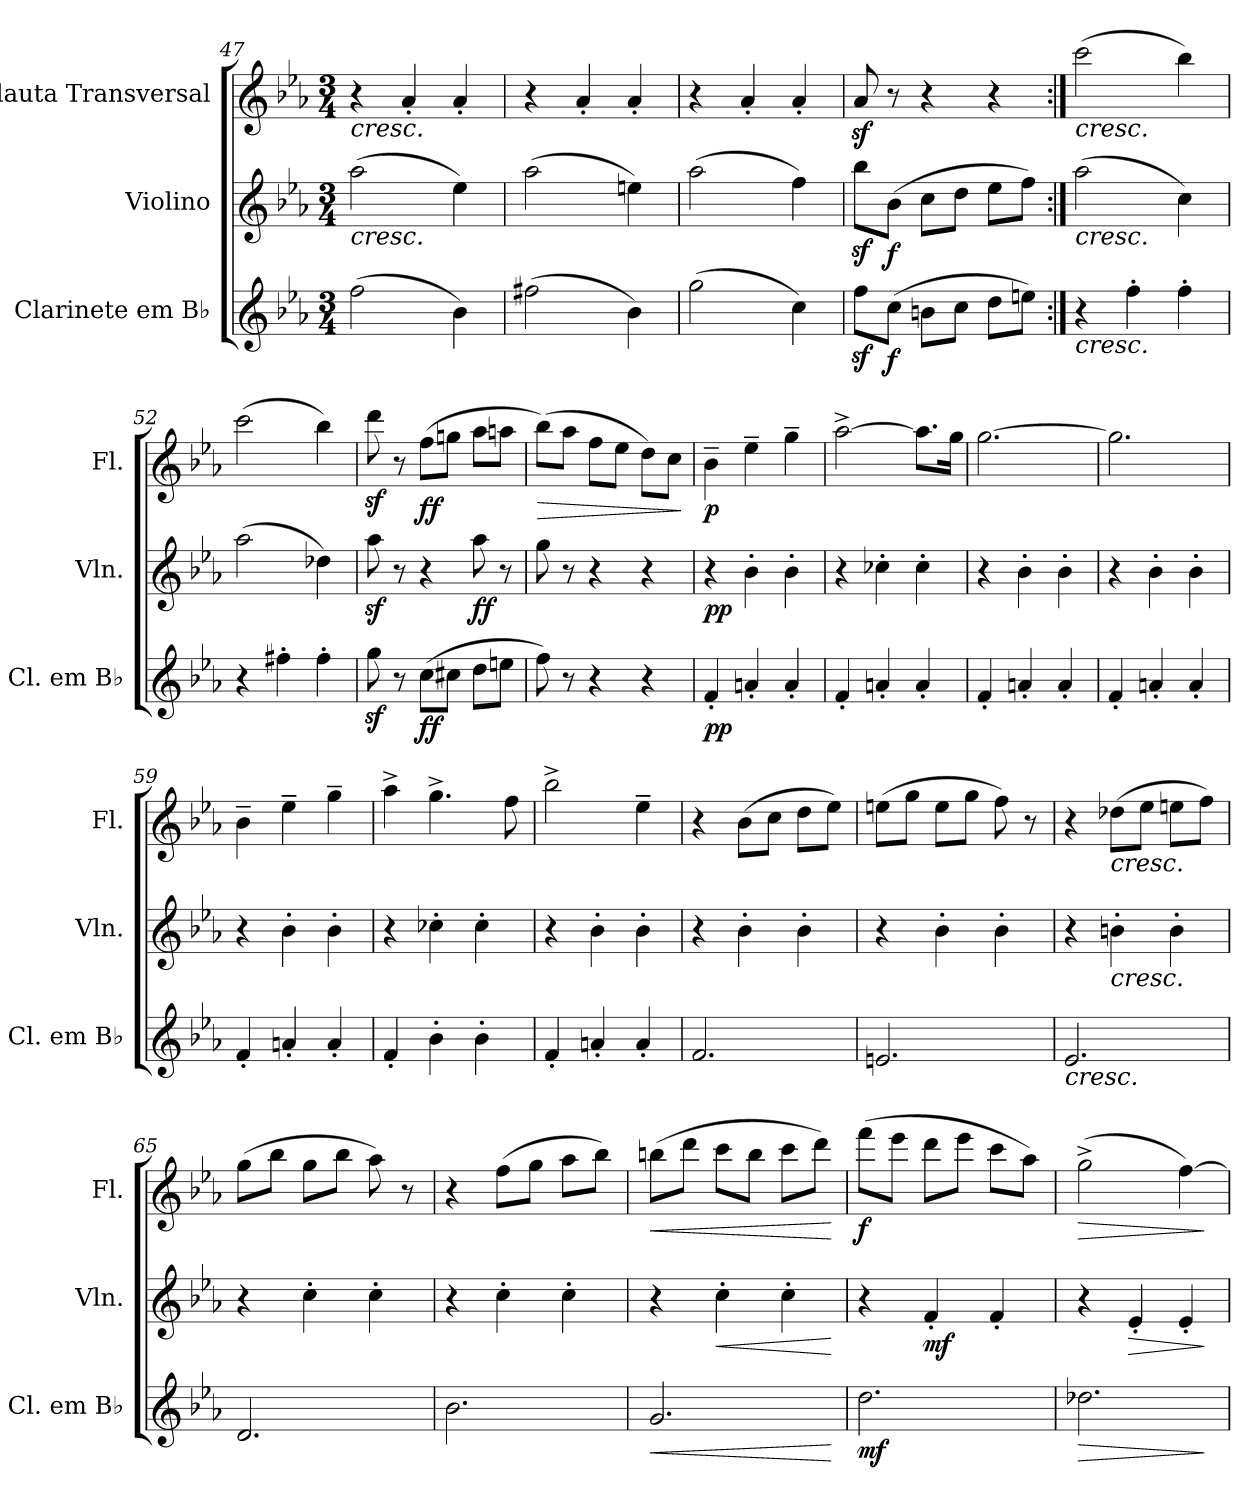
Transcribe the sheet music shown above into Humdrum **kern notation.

**kern	**dynam	**kern	**dynam	**kern	**dynam
*part3	*part3	*part2	*part2	*part1	*part1
*staff3	*staff3	*staff2	*staff2	*staff1	*staff1
*I"Clarinete em B♭	*	*I"Violino	*	*I"Flauta Transversal	*
*I'Cl. em B♭	*	*I'Vln.	*	*I'Fl.	*
*clefG2	*	*clefG2	*	*clefG2	*
*ITrd1c2	*	*	*	*	*
*k[b-e-a-d-g-]	*	*k[b-e-a-]	*	*k[b-e-a-]	*
*M3/4	*	*M3/4	*	*M3/4	*
=47	=47	=47	=47	=47	=47
!	!	!	!	!LO:TX:b:i:t=cresc.	!
!	!	!LO:TX:b:i:t=cresc.	!	!	!
(>2ee-\	.	(>2aa-\	.	4r	.
.	.	.	.	4a-'/	.
4a-\)	.	4ee-\)	.	4a-'/	.
=48	=48	=48	=48	=48	=48
(>2een\	.	(>2aa-\	.	4r	.
.	.	.	.	4a-'/	.
4a-\)	.	4een\)	.	4a-'/	.
=49	=49	=49	=49	=49	=49
(>2ff\	.	(>2aa-\	.	4r	.
.	.	.	.	4a-'/	.
4b-\)	.	4ff\)	.	4a-'/	.
=50	=50	=50	=50	=50	=50
8ee-z<\L	.	8bb-z<\L	.	8a-z</	.
!	!LO:DY:b	!	!LO:DY:b	!	!
(>8b-\J	f	(>8b-\J	f	8r	.
8an\L	.	8cc\L	.	4r	.
8b-\J	.	8dd\J	.	.	.
8cc\L	.	8ee-\L	.	4r	.
8ddn\J)	.	8ff\J)	.	.	.
=51:|!	=51:|!	=51:|!	=51:|!	=51:|!	=51:|!
!	!	!	!	!LO:TX:b:i:t=cresc.	!
!	!	!LO:TX:b:i:t=cresc.	!	!	!
!LO:TX:b:i:t=cresc.	!	!	!	!	!
4r	.	(>2aa-\	.	(>2ccc\	.
4ee-'\	.	.	.	.	.
4ee-'\	.	4cc\)	.	4bb-\)	.
=52	=52	=52	=52	=52	=52
4r	.	(>2aa-\	.	(>2ccc\	.
4een'\	.	.	.	.	.
4ee'\	.	4dd-X\)	.	4bb-\)	.
!!LO:PB:g=z
=53	=53	=53	=53	=53	=53
8ffz<\	.	8aa-z<\	.	8dddz<\	.
8r	.	8r	.	8r	.
!	!LO:DY:b	!	!	!	!LO:DY:b
(>8b-\L	ff	4r	.	(>8ff\L	ff
8bn\J	.	.	.	8ggn\J	.
!	!	!	!LO:DY:b	!	!
8cc\L	.	8aa-\	ff	8aa-\L	.
8ddn\J	.	8r	.	8aan\J	.
=54	=54	=54	=54	=54	=54
!	!	!	!	!	!LO:HP:b
8ee-\)	.	8gg\	.	(>8bb-\L)	>
8r	.	8r	.	8aa-\J	.
4r	.	4r	.	8ff\L	.
.	.	.	.	8ee-\J	.
4r	.	4r	.	8dd\L)	.
.	.	.	.	8cc\J	.
.	.	.	.	.	]
=55	=55	=55	=55	=55	=55
!	!LO:DY:b	!	!LO:DY:b	!	!LO:DY:b
4e-'/	pp	4r	pp	4b-~\	p
4gn'/	.	4b-'\	.	4ee-~\	.
4g'/	.	4b-'\	.	4gg~\	.
=56	=56	=56	=56	=56	=56
4e-'/	.	4r	.	[2aa-^\	.
4gn'/	.	4cc-X'\	.	.	.
4g'/	.	4cc-'\	.	8.aa-\L]	.
.	.	.	.	16gg\Jk	.
=57	=57	=57	=57	=57	=57
4e-'/	.	4r	.	[2.gg\	.
4gn'/	.	4b-'\	.	.	.
4g'/	.	4b-'\	.	.	.
=58	=58	=58	=58	=58	=58
4e-'/	.	4r	.	2.gg\]	.
4gn'/	.	4b-'\	.	.	.
4g'/	.	4b-'\	.	.	.
=59	=59	=59	=59	=59	=59
4e-'/	.	4r	.	4b-~\	.
4gn'/	.	4b-'\	.	4ee-~\	.
4g'/	.	4b-'\	.	4gg~\	.
!!LO:LB:g=z
=60	=60	=60	=60	=60	=60
4e-'/	.	4r	.	4aa-^\	.
4a-'\	.	4cc-X'\	.	4.gg^\	.
4a-'\	.	4cc-'\	.	.	.
.	.	.	.	8ff\	.
=61	=61	=61	=61	=61	=61
4e-'/	.	4r	.	2bb-^\	.
4gn'/	.	4b-'\	.	.	.
4g'/	.	4b-'\	.	4ee-~\	.
=62	=62	=62	=62	=62	=62
2.e-/	.	4r	.	4r	.
.	.	4b-'\	.	(>8b-\L	.
.	.	.	.	8cc\J	.
.	.	4b-'\	.	8dd\L	.
.	.	.	.	8ee-\J)	.
=63	=63	=63	=63	=63	=63
2.dn/	.	4r	.	(>8een\L	.
.	.	.	.	8gg\J	.
.	.	4b-'\	.	8ee\L	.
.	.	.	.	8gg\J	.
.	.	4b-'\	.	8ff\)	.
.	.	.	.	8r	.
=64	=64	=64	=64	=64	=64
!LO:TX:b:i:t=cresc.	!	!	!	!	!
2.d-/	.	4r	.	4r	.
!	!	!	!	!LO:TX:b:i:t=cresc.	!
!	!	!LO:TX:b:i:t=cresc.	!	!	!
.	.	4bn'\	.	(>8dd-X\L	.
.	.	.	.	8ee-\J	.
.	.	4b'\	.	8een\L	.
.	.	.	.	8ff\J)	.
=65	=65	=65	=65	=65	=65
2.c/	.	4r	.	(>8gg\L	.
.	.	.	.	8bb-\J	.
.	.	4cc'\	.	8gg\L	.
.	.	.	.	8bb-\J	.
.	.	4cc'\	.	8aa-\)	.
.	.	.	.	8r	.
=66	=66	=66	=66	=66	=66
2.a-\	.	4r	.	4r	.
.	.	4cc'\	.	(>8ff\L	.
.	.	.	.	8gg\J	.
.	.	4cc'\	.	8aa-\L	.
.	.	.	.	8bb-\J)	.
!!LO:LB:g=z
=67	=67	=67	=67	=67	=67
!	!LO:HP:b	!	!	!	!LO:HP:b
2.f/	<	4r	.	(>8bbn\L	<
.	.	.	.	8ddd\J	.
!	!	!	!LO:HP:b	!	!
.	.	4cc'\	<	8ccc\L	.
.	.	.	.	8bb\J	.
.	.	4cc'\	.	8ccc\L	.
.	.	.	.	8ddd\J)	.
.	[	.	[	.	[
=68	=68	=68	=68	=68	=68
!	!LO:DY:b	!	!	!	!LO:DY:b
2.cc\	mf	4r	.	(>8fff\L	f
.	.	.	.	8eee-\J	.
!	!	!	!LO:DY:b	!	!
.	.	4f'/	mf	8ddd\L	.
.	.	.	.	8eee-\J	.
.	.	4f'/	.	8ccc\L	.
.	.	.	.	8aa-\J)	.
=69	=69	=69	=69	=69	=69
!	!LO:HP:b	!	!	!	!LO:HP:b
2.cc-X\	>	4r	.	(>2gg^\	>
!	!	!	!LO:HP:b	!	!
.	.	4e-'/	>	.	.
.	.	4e-'/	.	[4ff\)	.
.	]	.	]	.	]
=	=	=	=	=	=
*-	*-	*-	*-	*-	*-
